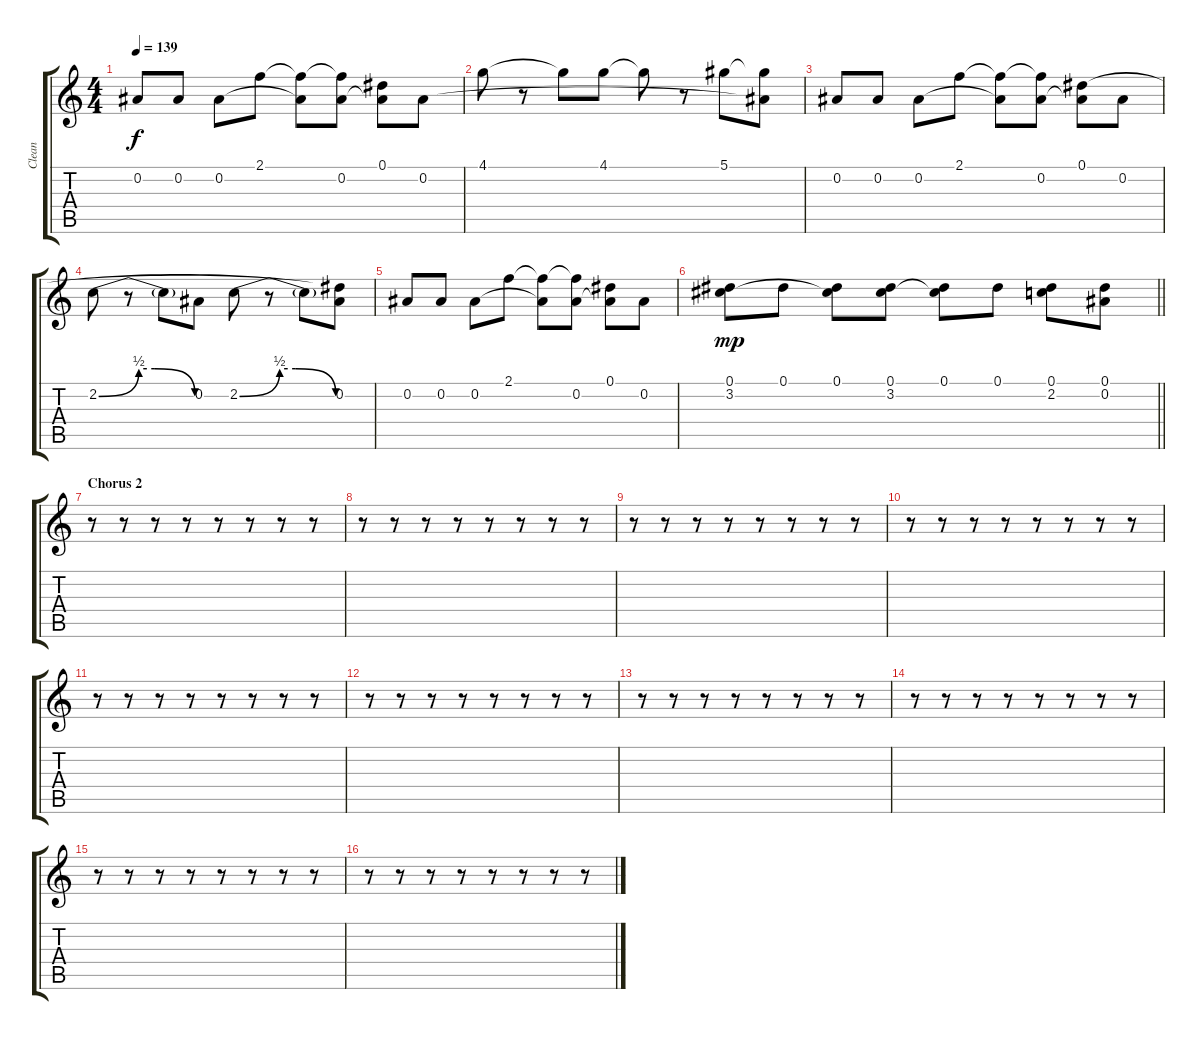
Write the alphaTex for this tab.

\track ("Clean" "Clean") {instrument electricguitarclean}
\staff {score tabs}
\tuning (Eb4 Bb3 Gb3 Db3 Ab2 Eb2) {hide}
\ts (4 4)
\tempo 139
\clef g2
\ks c
0.2.8{dy f} 0.2.8 0.2.8 2.1.8 (2.1{t} 0.2{t}).8 (2.1{t} 0.2).8 (0.1 0.2{t}).8 0.2.8 |
4.1.8 r.8 4.1{t}.8 4.1.8 4.1{t}.8 r.8 5.1.8 (5.1{t} 0.2{t}).8 |
0.2.8 0.2.8 0.2.8 2.1.8 (2.1{t} 0.2{t}).8 (2.1{t} 0.2).8 (0.1 0.2{t}).8 0.2.8 |
2.2{be (custom 0 0 25 2 30 2 35 2 60 0)}.8 r.8 2.2{t}.8 0.2.8 2.2{be (custom 0 0 25 2 30 2 35 2 60 0)}.8 r.8 2.2{t}.8 (0.1{t} 0.2).8 |
0.2.8 0.2.8 0.2.8 2.1.8 (2.1{t} 0.2{t}).8 (2.1{t} 0.2).8 (0.1 0.2{t}).8 0.2.8 |
\barLineRight lightlight
(0.1 3.2).8{dy mp} 0.1.8 (0.1 3.2{t}).8 (0.1 3.2).8 (0.1 3.2{t}).8 0.1.8 (0.1 2.2).8 (0.1 0.2).8 |
\section ("" "Chorus 2")
r.8 r.8 r.8 r.8 r.8 r.8 r.8 r.8 |
r.8 r.8 r.8 r.8 r.8 r.8 r.8 r.8 |
r.8 r.8 r.8 r.8 r.8 r.8 r.8 r.8 |
r.8 r.8 r.8 r.8 r.8 r.8 r.8 r.8 |
r.8 r.8 r.8 r.8 r.8 r.8 r.8 r.8 |
r.8 r.8 r.8 r.8 r.8 r.8 r.8 r.8 |
r.8 r.8 r.8 r.8 r.8 r.8 r.8 r.8 |
r.8 r.8 r.8 r.8 r.8 r.8 r.8 r.8 |
r.8 r.8 r.8 r.8 r.8 r.8 r.8 r.8 |
r.8 r.8 r.8 r.8 r.8 r.8 r.8 r.8
